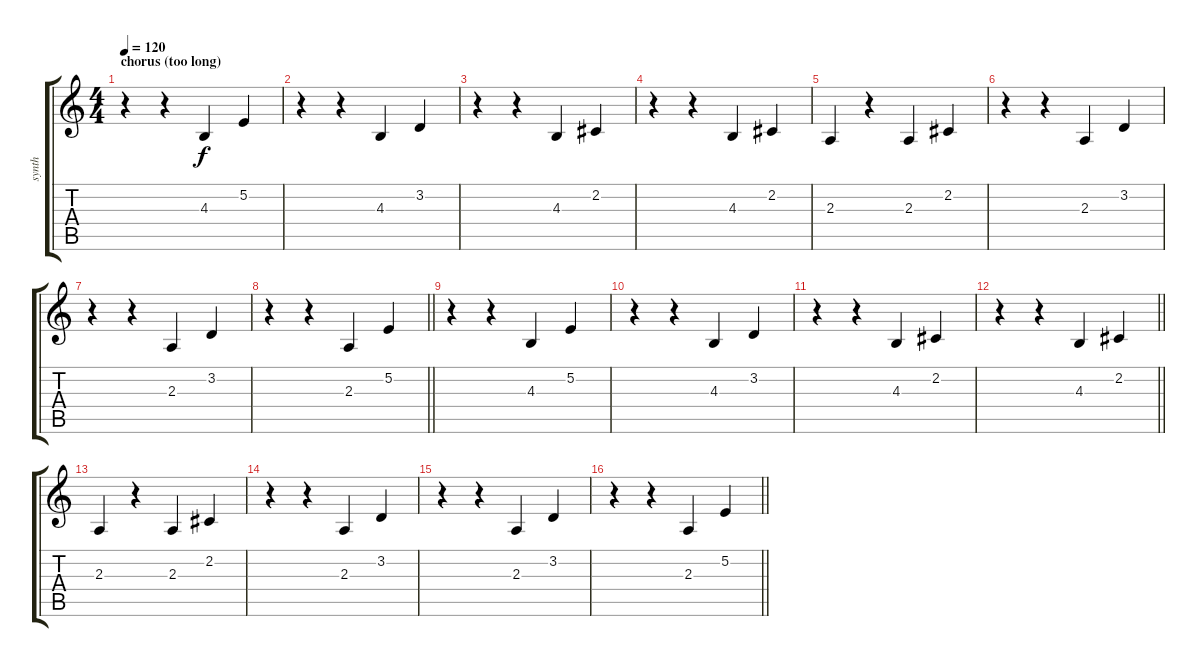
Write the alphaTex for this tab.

\track ("synth" "synth") {instrument lead1square}
\staff {score tabs}
\tuning (E4 B3 G3 D3 A2 E2) {hide}
\ts (4 4)
\section ("" "chorus (too long)")
\tempo 120
\clef g2
\ks c
r.4{dy f} r.4 4.3.4 5.2.4 |
r.4 r.4 4.3.4 3.2.4 |
r.4 r.4 4.3.4 2.2.4 |
r.4 r.4 4.3.4 2.2.4 |
2.3.4 r.4 2.3.4 2.2.4 |
r.4 r.4 2.3.4 3.2.4 |
r.4 r.4 2.3.4 3.2.4 |
\barLineRight lightlight
r.4 r.4 2.3.4 5.2.4 |
r.4 r.4 4.3.4 5.2.4 |
r.4 r.4 4.3.4 3.2.4 |
r.4 r.4 4.3.4 2.2.4 |
\barLineRight lightlight
r.4 r.4 4.3.4 2.2.4 |
2.3.4 r.4 2.3.4 2.2.4 |
r.4 r.4 2.3.4 3.2.4 |
r.4 r.4 2.3.4 3.2.4 |
\barLineRight lightlight
r.4 r.4 2.3.4 5.2.4
